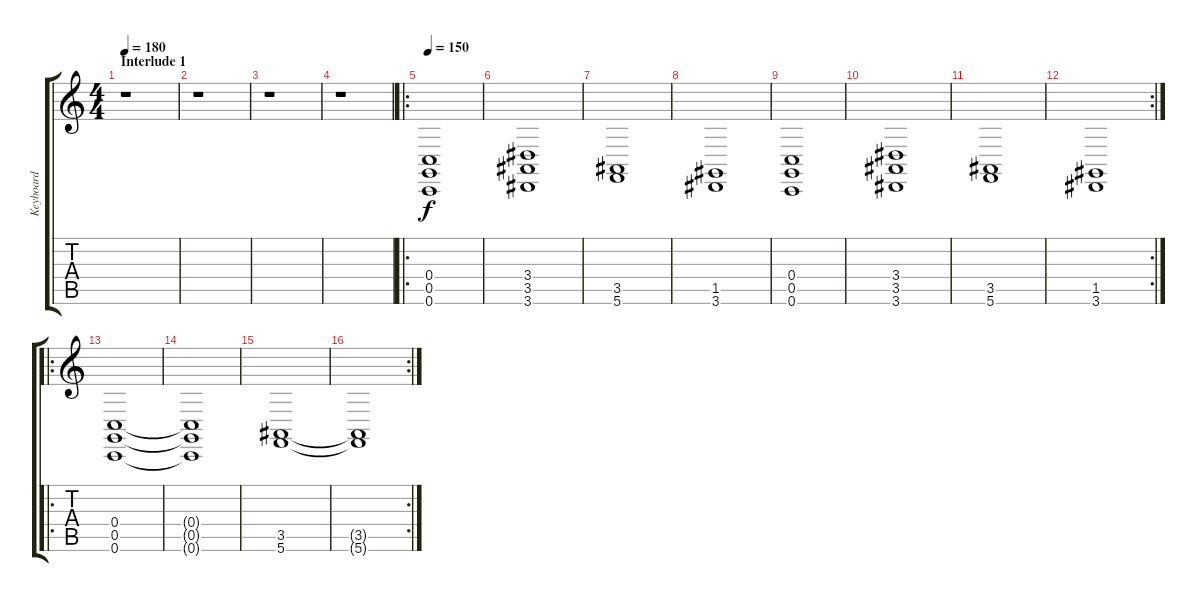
\track ("Keyboard" "Keyboard") {instrument pad4choir}
\staff {score tabs}
\tuning (D4 A3 F3 C3 G2 C2) {hide}
\ts (4 4)
\section ("" "Interlude 1")
\tempo 180
\clef g2
\ks c
r.1{dy f} |
r.1 |
r.1 |
r.1 |
\ro
\tempo 150
(0.4 0.5 0.6).1 |
(3.4 3.5 3.6).1 |
(3.5 5.6).1 |
(1.5 3.6).1 |
(0.4 0.5 0.6).1 |
(3.4 3.5 3.6).1 |
(3.5 5.6).1 |
\rc 2
(1.5 3.6).1 |
\ro
(0.4 0.5 0.6).1 |
(0.4{t} 0.5{t} 0.6{t}).1 |
(3.5 5.6).1 |
\rc 2
(3.5{t} 5.6{t}).1
